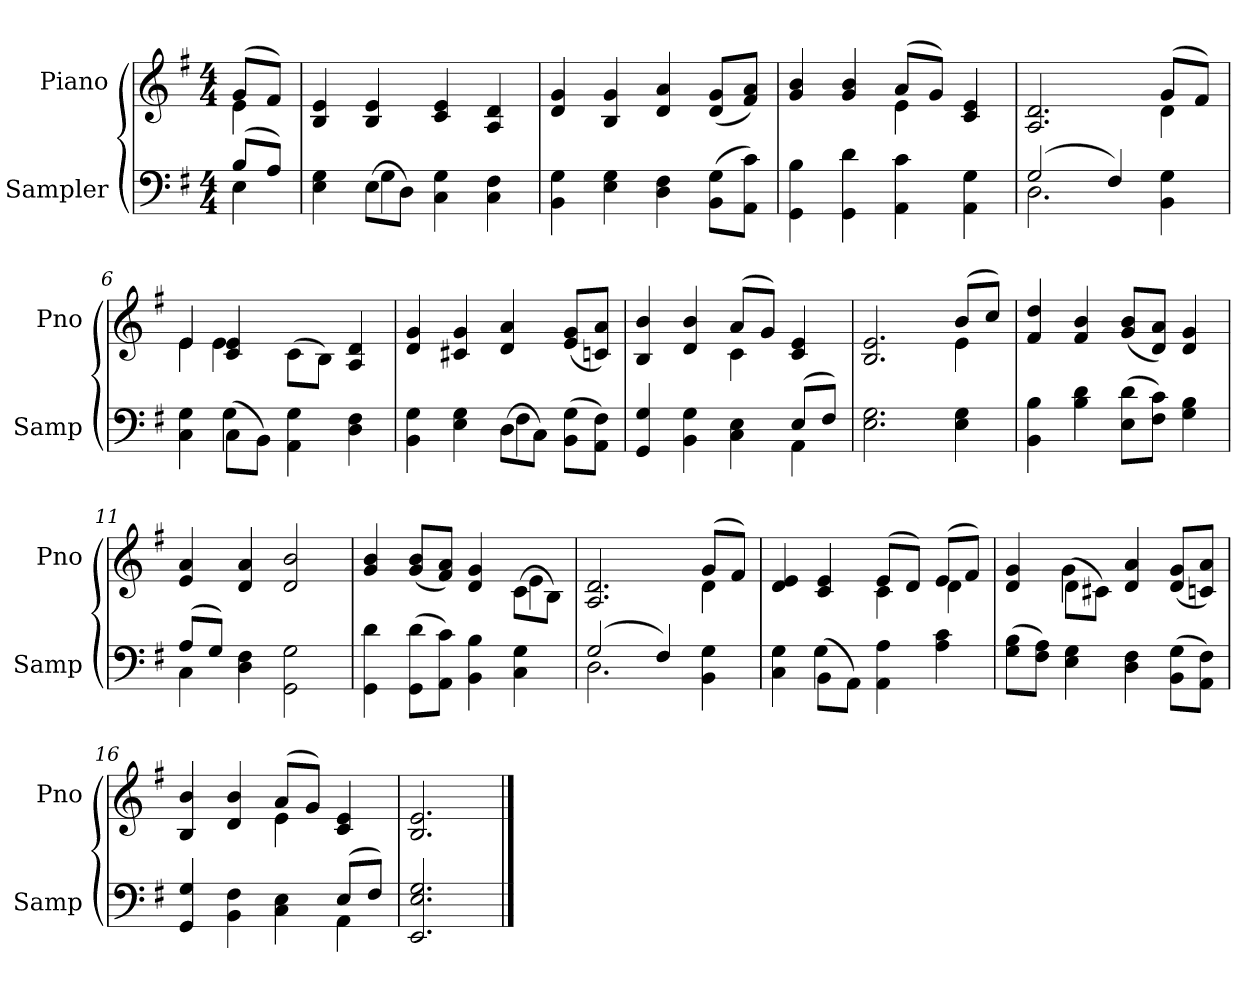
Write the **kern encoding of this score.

**kern	**kern
*part2	*part1
*staff2	*staff1
*I"Sampler	*I"Piano
*I'Samp	*I'Pno
*clefF4	*clefG2
*k[f#]	*k[f#]
*G:	*G:
*M4/4	*M4/4
=1	=1
*^	*^
(8B/L	4E	(8g/L	4e
8A/J)	.	8f#/J)	.
*	*	*v	*v
=2	=2	=2
4E 4G	4ryy	4B 4e
(8E\L	4G	4B 4e
8D\J)	.	.
4C 4G	2ryy	4c 4e
4C 4F#	.	4A 4d
*v	*v	*
=3	=3
4BB 4G	4d 4g
4E 4G	4B 4g
4D 4F#	4d 4a
(8BB\ 8G\L	(8d/ 8g/L
8AA\ 8c\J)	8f#/ 8a/J)
=4	=4
*	*^
4GG 4B	4g 4b	2ryy
4GG 4d	4g 4b	.
4AA 4c	(8a/L	4e
.	8g/J)	.
4AA 4G	4c 4e	4ryy
=5	=5	=5
*^	*	*
(2G/	2.D	2.A 2.d	2.ryy
4F#/)	.	.	.
4BB 4G	4ryy	(8g/L	4d
.	.	8f#/J)	.
=6	=6	=6	=6
4C 4G	4ryy	4e/	4e
(8C\L	4G	4c 4e	4e
8BB\J)	.	.	.
4AA 4G	2ryy	(8c\L	2ryy
.	.	8B\J)	.
4D 4F#	.	4A 4d	.
*	*	*v	*v
=7	=7	=7
4BB 4G	2ryy	4d 4g
4E 4G	.	4c#X 4g
(8D\L	4F#	4d 4a
8C\J)	.	.
(8BB\ 8G\L	4ryy	(8e/ 8g/L
8AA\ 8F#\J)	.	8cn/ 8a/J)
=8	=8	=8
*	*	*^
4GG 4G	2.ryy	4B 4b	2ryy
4BB 4G	.	4d 4b	.
4C 4E	.	(8a/L	4c
.	.	8g/J)	.
(8E/L	4AA	4c 4e	4ryy
8F#/J)	.	.	.
*v	*v	*	*
=9	=9	=9
2.E 2.G	2.B 2.e	2.ryy
4E 4G	(8b/L	4e
.	8cc/J)	.
*	*v	*v
=10	=10
4BB 4B	4f# 4dd
4B 4d	4f# 4b
(8E\ 8d\L	(8g/ 8b/L
8F#\ 8c\J)	8d/ 8a/J)
4G 4B	4d 4g
=11	=11
*^	*
(8A/L	4C	4e 4a
8G/J)	.	.
4D\ 4F#\	2.ryy	4d 4a
2GG\ 2G\	.	2d 2b
*v	*v	*
=12	=12
*	*^
4GG\ 4d\	4g 4b	2.ryy
(8GG\ 8d\L	(8g/ 8b/L	.
8AA\ 8c\J)	8f#/ 8a/J)	.
4BB\ 4B\	4d 4g	.
4C\ 4G\	(8c\L	4e
.	8B\J)	.
=13	=13	=13
*^	*	*
(2G/	2.D	2.A 2.d	2.ryy
4F#/)	.	.	.
4BB 4G	4ryy	(8g/L	4d
.	.	8f#/J)	.
=14	=14	=14	=14
4C 4G	4ryy	4d 4e	2ryy
(8BB\L	4G	4c 4e	.
8AA\J)	.	.	.
4AA 4A	2ryy	(8e/L	4c
.	.	8d/J)	.
4A 4c	.	(8e/L	4d
.	.	8f#/J)	.
*v	*v	*	*
=15	=15	=15
(8G\ 8B\L	4d 4g	4ryy
8F#\ 8A\J)	.	.
4E 4G	(8d\L	4g
.	8c#X\J)	.
4D 4F#	4d 4a	2ryy
(8BB\ 8G\L	(8d/ 8g/L	.
8AA\ 8F#\J)	8cn/ 8a/J)	.
=16	=16	=16
*^	*	*
4GG 4G	2.ryy	4B 4b	2ryy
4BB 4F#	.	4d 4b	.
4C 4E	.	(8a/L	4e
.	.	8g/J)	.
(8E/L	4AA	4c 4e	4ryy
8F#/J)	.	.	.
*v	*v	*	*
*	*v	*v
=17	=17
2.EE 2.E 2.G	2.B 2.e
==	==
*-	*-
